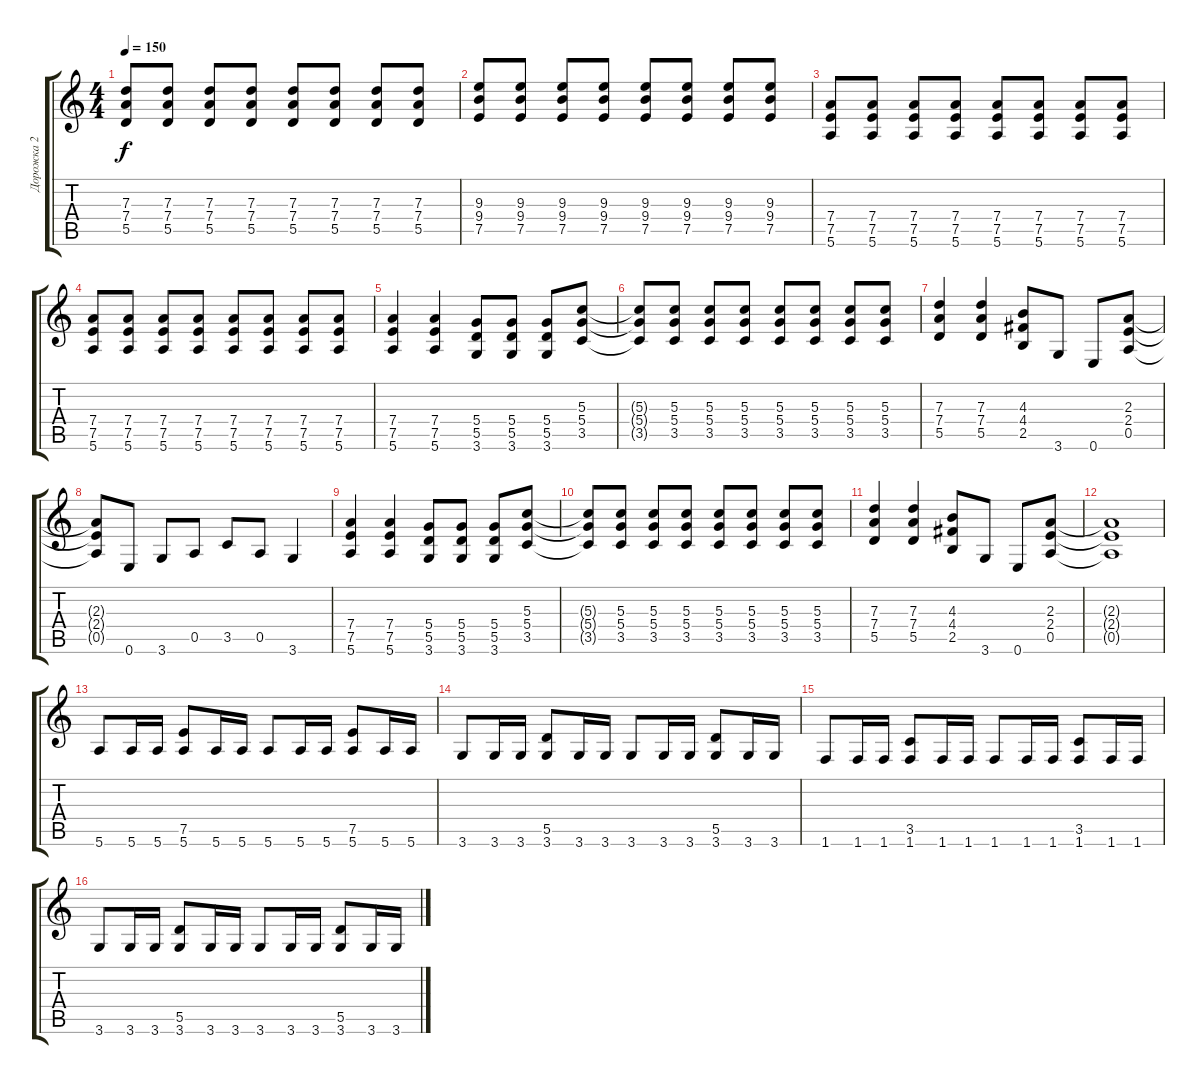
\track ("Дорожка 2" "Дорожка 2") {instrument distortionguitar}
\staff {score tabs}
\tuning (E4 B3 G3 D3 A2 E2) {hide}
\ts (4 4)
\tempo 150
\clef g2
\ks c
(7.3 7.4 5.5).8{dy f} (7.3 7.4 5.5).8 (7.3 7.4 5.5).8 (7.3 7.4 5.5).8 (7.3 7.4 5.5).8 (7.3 7.4 5.5).8 (7.3 7.4 5.5).8 (7.3 7.4 5.5).8 |
(9.3 9.4 7.5).8 (9.3 9.4 7.5).8 (9.3 9.4 7.5).8 (9.3 9.4 7.5).8 (9.3 9.4 7.5).8 (9.3 9.4 7.5).8 (9.3 9.4 7.5).8 (9.3 9.4 7.5).8 |
(7.4 7.5 5.6).8 (7.4 7.5 5.6).8 (7.4 7.5 5.6).8 (7.4 7.5 5.6).8 (7.4 7.5 5.6).8 (7.4 7.5 5.6).8 (7.4 7.5 5.6).8 (7.4 7.5 5.6).8 |
(7.4 7.5 5.6).8 (7.4 7.5 5.6).8 (7.4 7.5 5.6).8 (7.4 7.5 5.6).8 (7.4 7.5 5.6).8 (7.4 7.5 5.6).8 (7.4 7.5 5.6).8 (7.4 7.5 5.6).8 |
(7.4 7.5 5.6).4 (7.4 7.5 5.6).4 (5.4 5.5 3.6).8 (5.4 5.5 3.6).8 (5.4 5.5 3.6).8 (5.3 5.4 3.5).8 |
(5.3{t} 5.4{t} 3.5{t}).8 (5.3 5.4 3.5).8 (5.3 5.4 3.5).8 (5.3 5.4 3.5).8 (5.3 5.4 3.5).8 (5.3 5.4 3.5).8 (5.3 5.4 3.5).8 (5.3 5.4 3.5).8 |
(7.3 7.4 5.5).4 (7.3 7.4 5.5).4 (4.3 4.4 2.5).8 3.6.8 0.6.8 (2.3 2.4 0.5).8 |
(2.3{t} 2.4{t} 0.5{t}).8 0.6.8 3.6.8 0.5.8 3.5.8 0.5.8 3.6.4 |
(7.4 7.5 5.6).4 (7.4 7.5 5.6).4 (5.4 5.5 3.6).8 (5.4 5.5 3.6).8 (5.4 5.5 3.6).8 (5.3 5.4 3.5).8 |
(5.3{t} 5.4{t} 3.5{t}).8 (5.3 5.4 3.5).8 (5.3 5.4 3.5).8 (5.3 5.4 3.5).8 (5.3 5.4 3.5).8 (5.3 5.4 3.5).8 (5.3 5.4 3.5).8 (5.3 5.4 3.5).8 |
(7.3 7.4 5.5).4 (7.3 7.4 5.5).4 (4.3 4.4 2.5).8 3.6.8 0.6.8 (2.3 2.4 0.5).8 |
(2.3{t} 2.4{t} 0.5{t}).1 |
5.6.8 5.6.16 5.6.16 (7.5 5.6).8 5.6.16 5.6.16 5.6.8 5.6.16 5.6.16 (7.5 5.6).8 5.6.16 5.6.16 |
3.6.8 3.6.16 3.6.16 (5.5 3.6).8 3.6.16 3.6.16 3.6.8 3.6.16 3.6.16 (5.5 3.6).8 3.6.16 3.6.16 |
1.6.8 1.6.16 1.6.16 (3.5 1.6).8 1.6.16 1.6.16 1.6.8 1.6.16 1.6.16 (3.5 1.6).8 1.6.16 1.6.16 |
3.6.8 3.6.16 3.6.16 (5.5 3.6).8 3.6.16 3.6.16 3.6.8 3.6.16 3.6.16 (5.5 3.6).8 3.6.16 3.6.16
